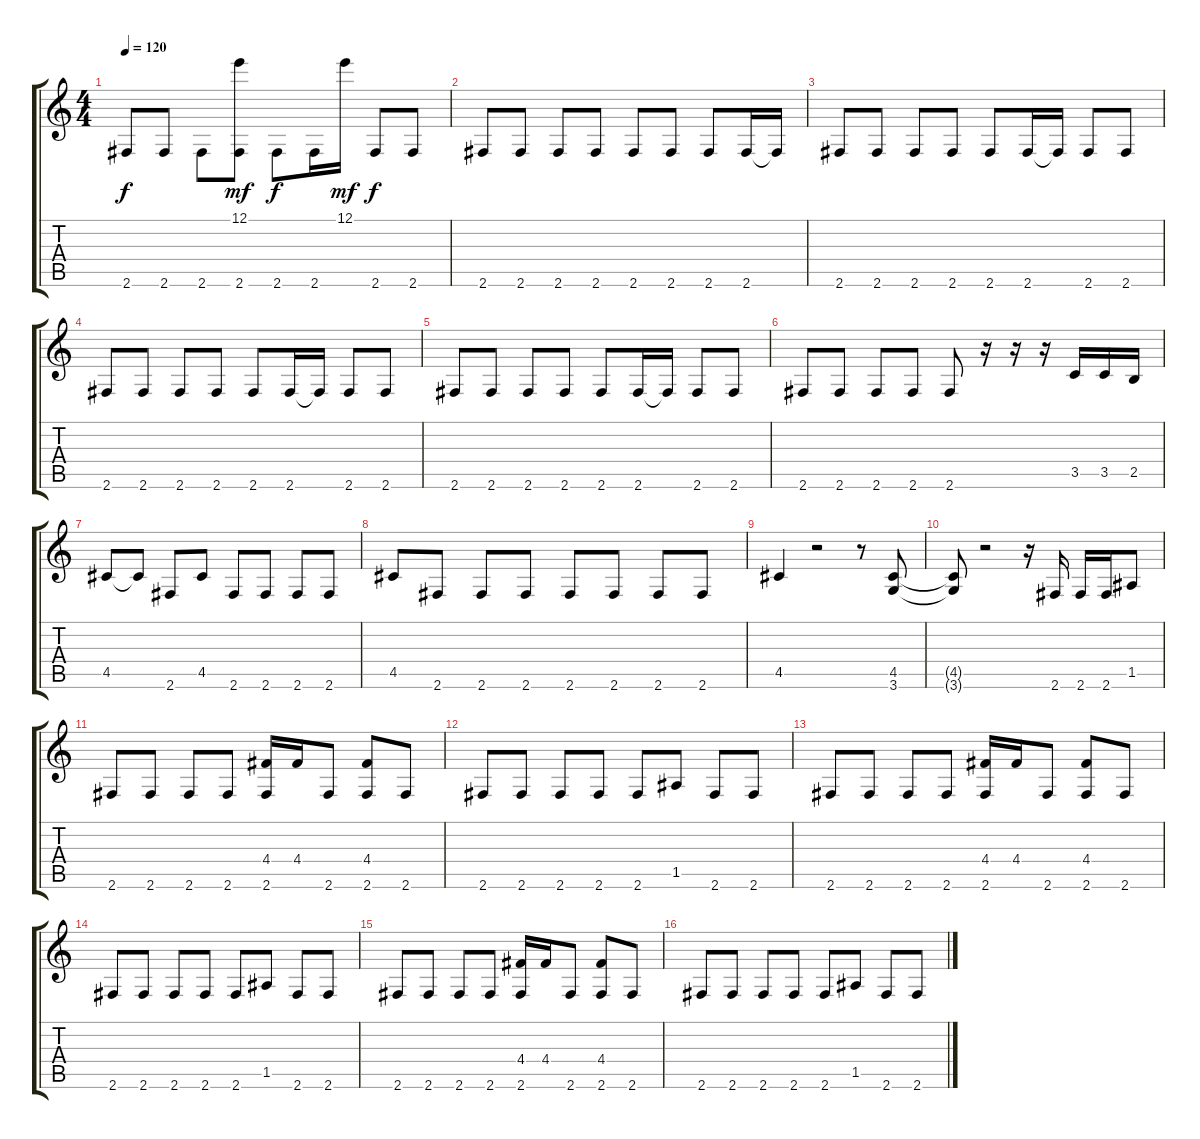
\track "" {instrument acousticguitarsteel}
\staff {score tabs}
\tuning (E4 B3 G3 D3 A2 E2) {hide}
\ts (4 4)
\tempo 120
\clef g2
\ks c
2.6.8{dy f} 2.6.8 2.6.8 (12.1 2.6).8{dy mf} 2.6.8{dy f} 2.6.16 12.1.16{dy mf} 2.6.8{dy f} 2.6.8 |
2.6.8 2.6.8 2.6.8 2.6.8 2.6.8 2.6.8 2.6.8 2.6.16 2.6{t}.16 |
2.6.8 2.6.8 2.6.8 2.6.8 2.6.8 2.6.16 2.6{t}.16 2.6.8 2.6.8 |
2.6.8 2.6.8 2.6.8 2.6.8 2.6.8 2.6.16 2.6{t}.16 2.6.8 2.6.8 |
2.6.8 2.6.8 2.6.8 2.6.8 2.6.8 2.6.16 2.6{t}.16 2.6.8 2.6.8 |
2.6.8 2.6.8 2.6.8 2.6.8 2.6.8 r.16 r.16 r.16 3.5.16 3.5.16 2.5.16 |
4.5.8 4.5{t}.8 2.6.8 4.5.8 2.6.8 2.6.8 2.6.8 2.6.8 |
4.5.8 2.6.8 2.6.8 2.6.8 2.6.8 2.6.8 2.6.8 2.6.8 |
4.5.4 r.2 r.8 (4.5 3.6).8 |
(4.5{t} 3.6{t}).8 r.2 r.16 2.6.16 2.6.16 2.6.16 1.5.8 |
2.6.8 2.6.8 2.6.8 2.6.8 (4.4 2.6).16 4.4.16 2.6.8 (4.4 2.6).8 2.6.8 |
2.6.8 2.6.8 2.6.8 2.6.8 2.6.8 1.5.8 2.6.8 2.6.8 |
2.6.8 2.6.8 2.6.8 2.6.8 (4.4 2.6).16 4.4.16 2.6.8 (4.4 2.6).8 2.6.8 |
2.6.8 2.6.8 2.6.8 2.6.8 2.6.8 1.5.8 2.6.8 2.6.8 |
2.6.8 2.6.8 2.6.8 2.6.8 (4.4 2.6).16 4.4.16 2.6.8 (4.4 2.6).8 2.6.8 |
2.6.8 2.6.8 2.6.8 2.6.8 2.6.8 1.5.8 2.6.8 2.6.8
